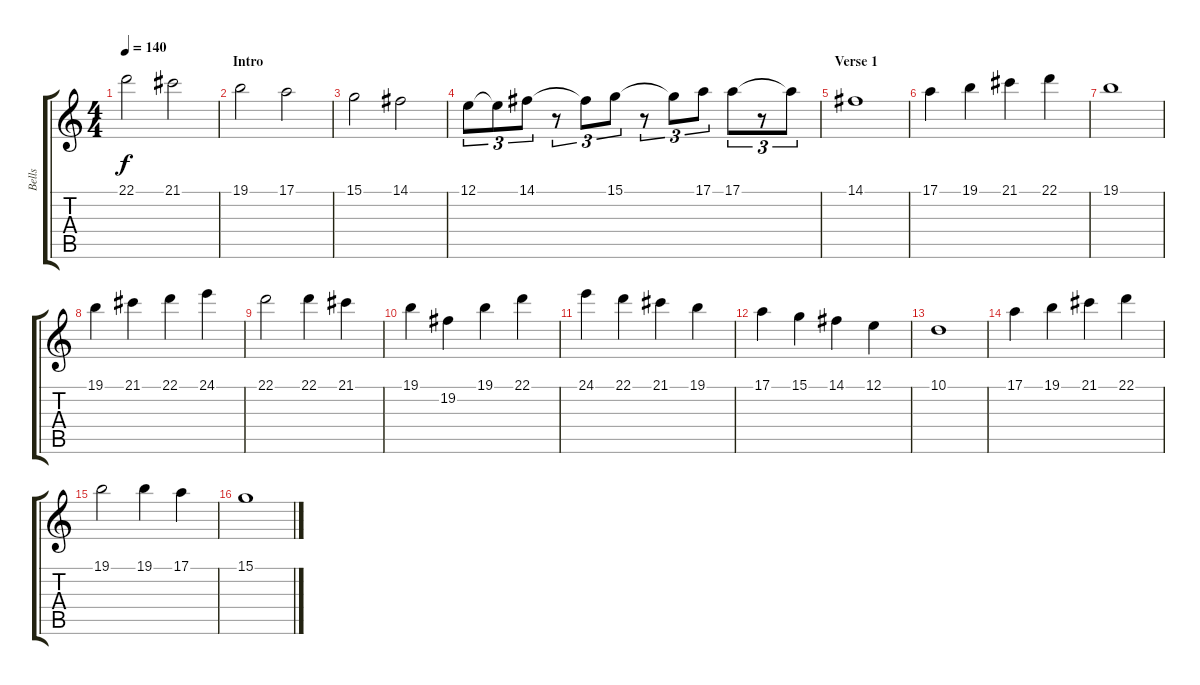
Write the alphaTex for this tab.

\track ("Bells" "Bells") {instrument celesta}
\staff {score tabs}
\tuning (E4 B3 G3 D3 A2 E2) {hide}
\ts (4 4)
\tempo 140
\clef g2
\ks c
22.1.2{dy f instrument celesta} 21.1.2 |
\section ("" "Intro")
19.1.2 17.1.2 |
15.1.2 14.1.2 |
12.1.8{tu (3 2)} 12.1{t}.8{tu (3 2)} 14.1.8{tu (3 2)} r.8{tu (3 2)} 14.1{t}.8{tu (3 2)} 15.1.8{tu (3 2)} r.8{tu (3 2)} 15.1{t}.8{tu (3 2)} 17.1.8{tu (3 2)} 17.1.8{tu (3 2)} r.8{tu (3 2)} 17.1{t}.8{tu (3 2)} |
\section ("" "Verse 1")
14.1.1 |
17.1.4 19.1.4 21.1.4 22.1.4 |
19.1.1 |
19.1.4 21.1.4 22.1.4 24.1.4 |
22.1.2 22.1.4 21.1.4 |
19.1.4 19.2.4 19.1.4 22.1.4 |
24.1.4 22.1.4 21.1.4 19.1.4 |
17.1.4 15.1.4 14.1.4 12.1.4 |
10.1.1 |
17.1.4 19.1.4 21.1.4 22.1.4 |
19.1.2 19.1.4 17.1.4 |
15.1.1
